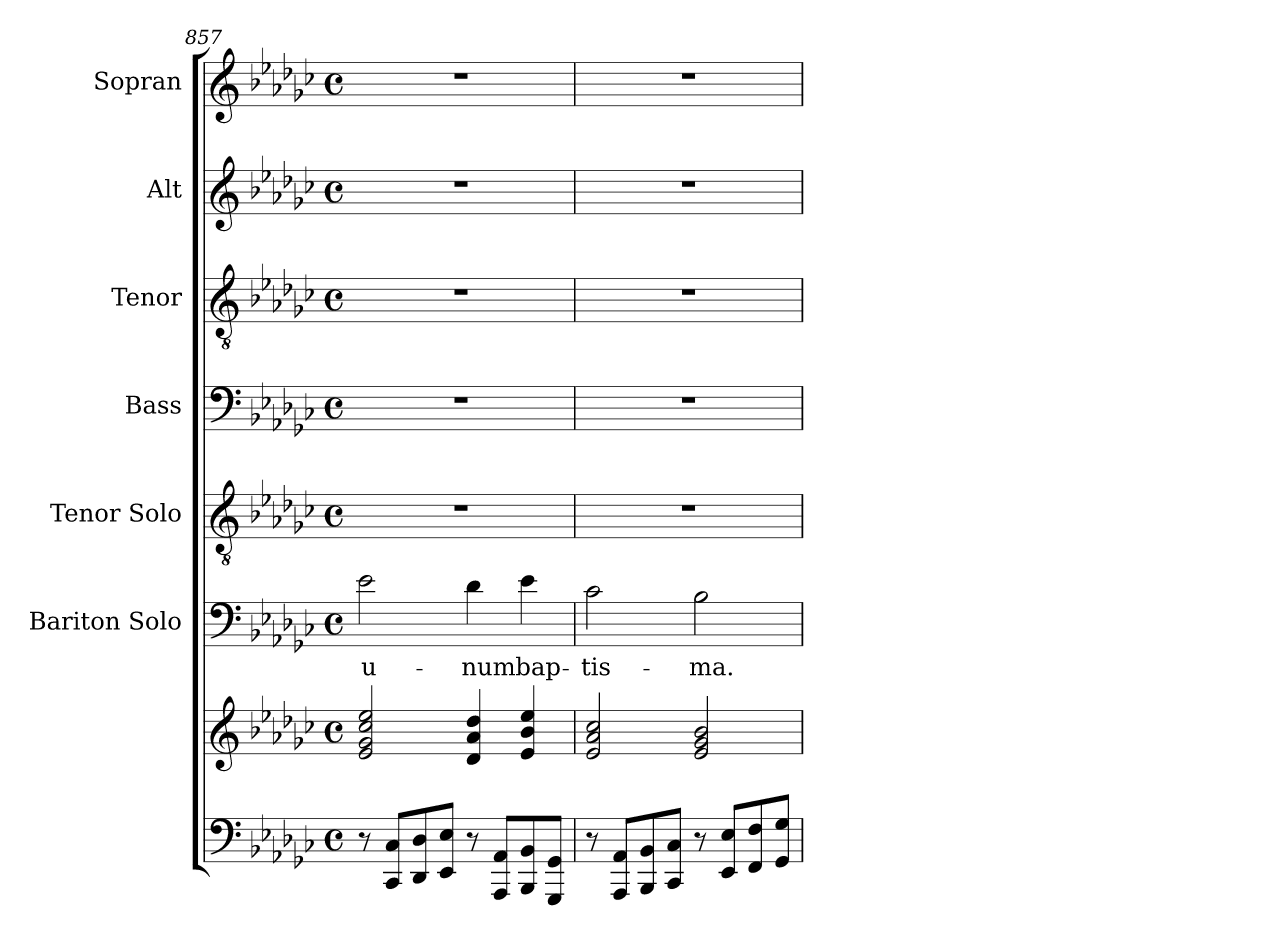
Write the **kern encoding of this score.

**kern	**kern	**kern	**text	**kern	**kern	**kern	**kern	**kern
*part7	*part7	*part6	*part6	*part5	*part4	*part3	*part2	*part1
*staff8	*staff7	*staff6	*staff6	*staff5	*staff4	*staff3	*staff2	*staff1
*	*	*I"Bariton Solo	*	*I"Tenor Solo	*I"Bass	*I"Tenor	*I"Alt	*I"Sopran
*	*	*	*	*	*I'B.	*I'T.	*I'A.	*I'S.
!!LO:PB:g=z
*clefF4	*clefG2	*clefF4	*	*clefGv2	*clefF4	*clefGv2	*clefG2	*clefG2
*k[b-e-a-d-g-c-]	*k[b-e-a-d-g-c-]	*k[b-e-a-d-g-c-]	*	*k[b-e-a-d-g-c-]	*k[b-e-a-d-g-c-]	*k[b-e-a-d-g-c-]	*k[b-e-a-d-g-c-]	*k[b-e-a-d-g-c-]
*G-:	*G-:	*G-:	*	*G-:	*G-:	*G-:	*G-:	*G-:
*M4/4	*M4/4	*M4/4	*	*M4/4	*M4/4	*M4/4	*M4/4	*M4/4
*met(c)	*met(c)	*met(c)	*	*met(c)	*met(c)	*met(c)	*met(c)	*met(c)
=857	=857	=857	=857	=857	=857	=857	=857	=857
!	!	!	!LO:LY:b	!	!	!	!	!
8r	2e-/ 2g-/ 2cc-/ 2ee-/	2e-\	u-	1r	1r	1r	1r	1r
8CC-/ 8C-/L	.	.	.	.	.	.	.	.
8DD-/ 8D-/	.	.	.	.	.	.	.	.
8EE-/ 8E-/J	.	.	.	.	.	.	.	.
!	!	!	!LO:LY:b	!	!	!	!	!
8r	4d-/ 4a-/ 4dd-/	4d-\	-num	.	.	.	.	.
8AAA-/ 8AA-/L	.	.	.	.	.	.	.	.
!	!	!	!LO:LY:b	!	!	!	!	!
8BBB-/ 8BB-/	4e-/ 4b-/ 4ee-/	4e-\	bap-	.	.	.	.	.
8GGG-/ 8GG-/J	.	.	.	.	.	.	.	.
=858	=858	=858	=858	=858	=858	=858	=858	=858
!	!	!	!LO:LY:b	!	!	!	!	!
8r	2e-/ 2a-/ 2cc-/	2c-\	-tis-	1r	1r	1r	1r	1r
8AAA-/ 8AA-/L	.	.	.	.	.	.	.	.
8BBB-/ 8BB-/	.	.	.	.	.	.	.	.
8CC-/ 8C-/J	.	.	.	.	.	.	.	.
!	!	!	!LO:LY:b	!	!	!	!	!
8r	2e-/ 2g-/ 2b-/	2B-\	-ma.	.	.	.	.	.
8EE-/ 8E-/L	.	.	.	.	.	.	.	.
8FF/ 8F/	.	.	.	.	.	.	.	.
8GG-/ 8G-/J	.	.	.	.	.	.	.	.
=	=	=	=	=	=	=	=	=
*-	*-	*-	*-	*-	*-	*-	*-	*-
